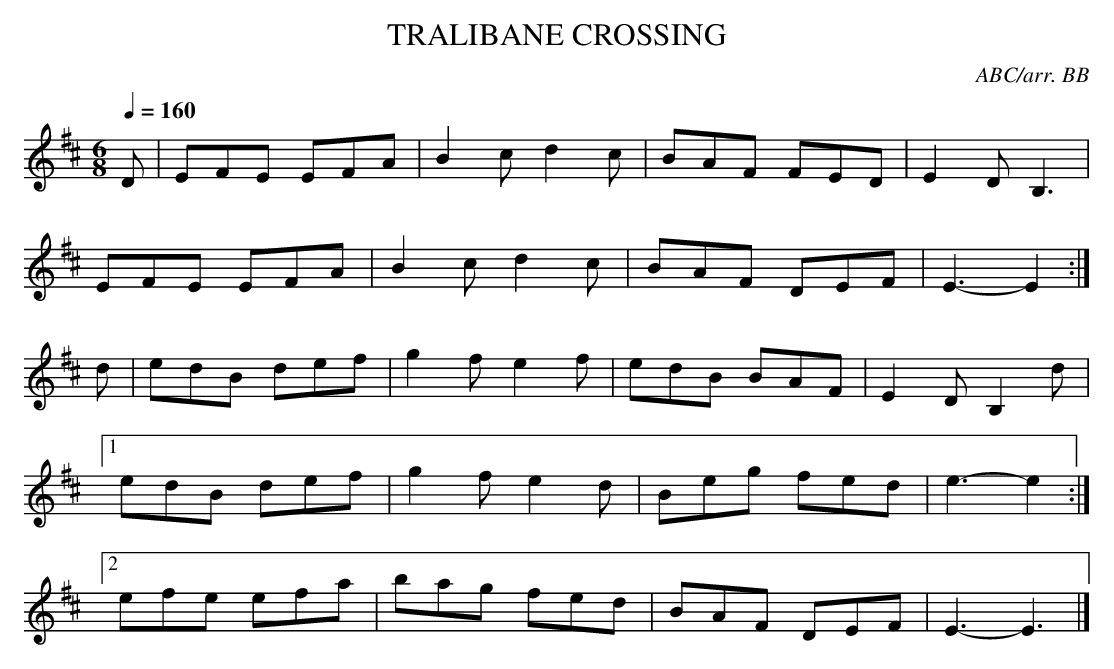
X:1
T:TRALIBANE CROSSING
C:ABC/arr. BB
Q:1/4=160
M:6/8
L:1/8
K:Edor
D|EFE EFA|B2c d2c|BAF FED|E2D B,3|
EFE EFA|B2c d2c|BAF DEF|E3-E2 :|
d|edB def|g2f e2f|edB BAF|E2D B,2d|
[1 edB def|g2f e2d|Beg fed|e3-e2 :|
[2 efe efa|bag fed|BAF DEF|E3-E3|]
